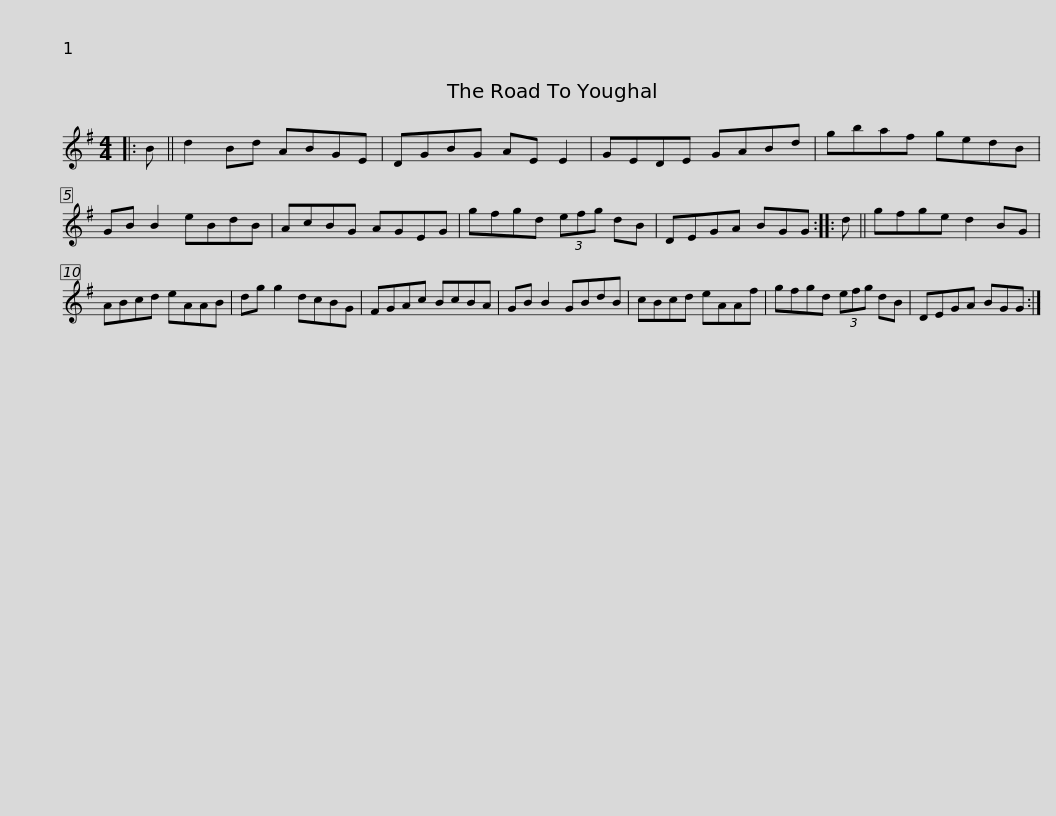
X:1
L:1/8
M:4/4
I:linebreak $
K:G
V:1 treble
V:1
|: B || d2 Bd ABGE | DGBG AE E2 | GEDE GABd | gbaf gedB | %5
 GB B2 eBdB |$ AcBG AGEG | gfgd (3efg dB | DEGA BGG :: d || %10
 gfge d2 BG | ABcd eAAB |$ dg g2 dcBG | FGAc BcBA | GB B2 GBdB | %15
 cBcd eAAf | gfgd (3efg dB | DEGA BGG :| %18
